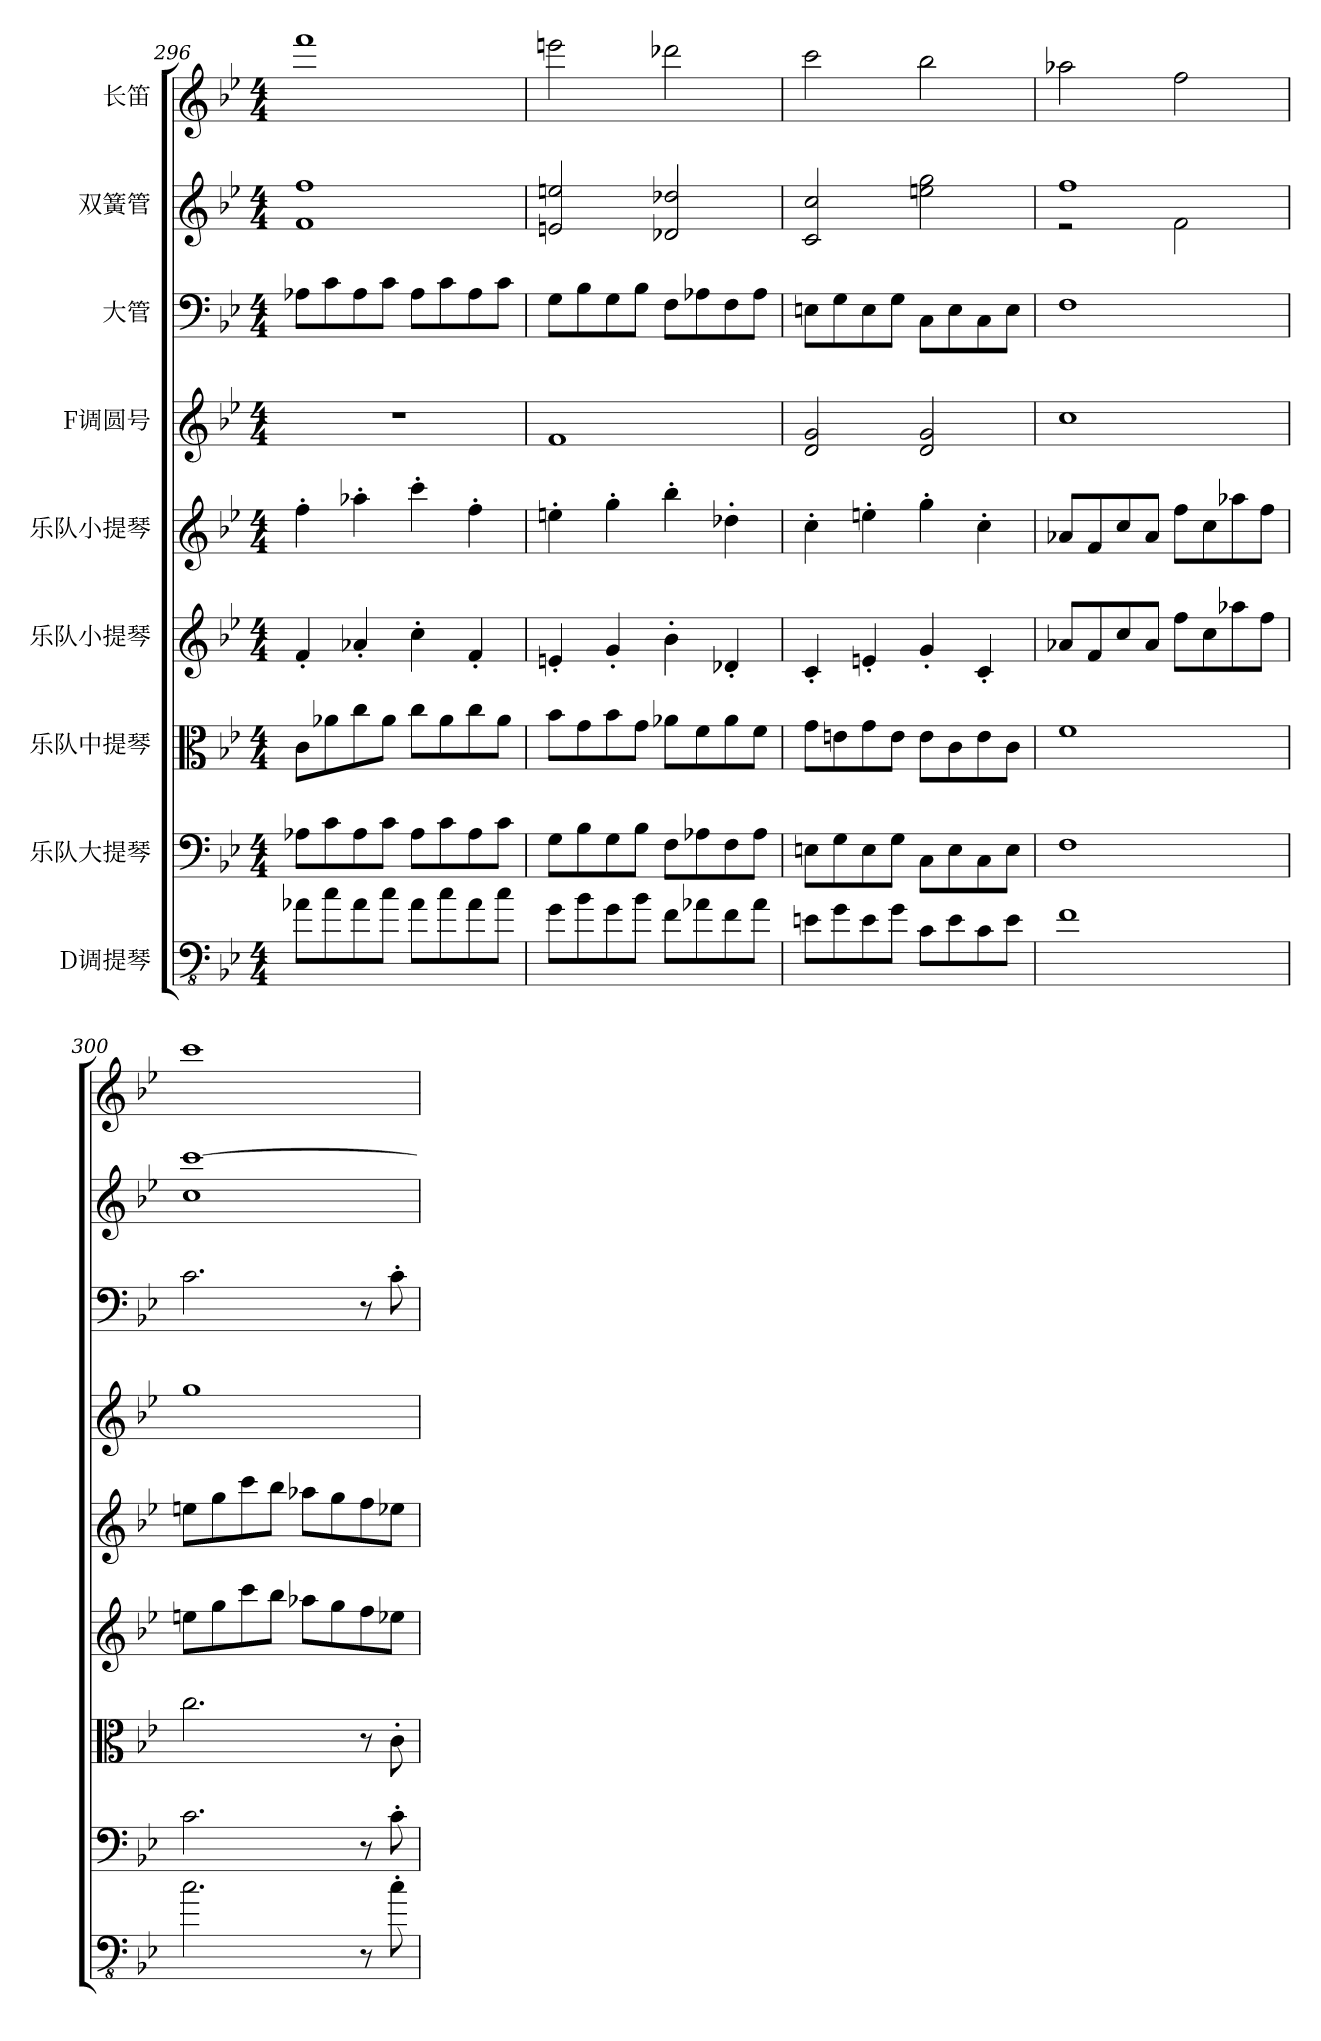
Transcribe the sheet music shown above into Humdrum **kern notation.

**kern	**kern	**kern	**kern	**kern	**kern	**kern	**kern	**kern
*part9	*part8	*part7	*part6	*part5	*part4	*part3	*part2	*part1
*staff9	*staff8	*staff7	*staff6	*staff5	*staff4	*staff3	*staff2	*staff1
*I"D调提琴	*I"乐队大提琴	*I"乐队中提琴	*I"乐队小提琴	*I"乐队小提琴	*I"F调圆号	*I"大管	*I"双簧管	*I"长笛
!!LO:PB:g=z
*clefFv4	*clefF4	*clefC3	*clefG2	*clefG2	*clefG2	*clefF4	*clefG2	*clefG2
*ITrd7c12	*	*	*	*	*ITrd4c7	*	*	*
*k[b-e-]	*k[b-e-]	*k[b-e-]	*k[b-e-]	*k[b-e-]	*k[b-e-a-]	*k[b-e-]	*k[b-e-]	*k[b-e-]
*M4/4	*M4/4	*M4/4	*M4/4	*M4/4	*M4/4	*M4/4	*M4/4	*M4/4
=296	=296	=296	=296	=296	=296	=296	=296	=296
8AA-X\L	8A-X\L	8c\L	4f'/	4ff'\	1r	8A-X\L	1f 1ff	1fff
8C\	8c\	8a-X\	.	.	.	8c\	.	.
8AA-\	8A-\	8cc\	4a-X'/	4aa-X'\	.	8A-\	.	.
8C\J	8c\J	8a-\J	.	.	.	8c\J	.	.
8AA-\L	8A-\L	8cc\L	4cc'\	4ccc'\	.	8A-\L	.	.
8C\	8c\	8a-\	.	.	.	8c\	.	.
8AA-\	8A-\	8cc\	4f'/	4ff'\	.	8A-\	.	.
8C\J	8c\J	8a-\J	.	.	.	8c\J	.	.
=297	=297	=297	=297	=297	=297	=297	=297	=297
8GG\L	8G\L	8b-\L	4en'/	4een'\	1B-	8G\L	2en/ 2een/	2eeen\
8BB-\	8B-\	8g\	.	.	.	8B-\	.	.
8GG\	8G\	8b-\	4g'/	4gg'\	.	8G\	.	.
8BB-\J	8B-\J	8g\J	.	.	.	8B-\J	.	.
8FF\L	8F\L	8a-X\L	4b-'\	4bb-'\	.	8F\L	2d-X/ 2dd-X/	2ddd-X\
8AA-X\	8A-X\	8f\	.	.	.	8A-X\	.	.
8FF\	8F\	8a-\	4d-X'/	4dd-X'\	.	8F\	.	.
8AA-\J	8A-\J	8f\J	.	.	.	8A-\J	.	.
=298	=298	=298	=298	=298	=298	=298	=298	=298
8EEn\L	8En\L	8g\L	4c'/	4cc'\	2G/ 2c/	8En\L	2c/ 2cc/	2ccc\
8GG\	8G\	8en\	.	.	.	8G\	.	.
8EE\	8E\	8g\	4en'/	4een'\	.	8E\	.	.
8GG\J	8G\J	8e\J	.	.	.	8G\J	.	.
8CC\L	8C\L	8e\L	4g'/	4gg'\	2G/ 2c/	8C\L	2een\ 2gg\	2bb-\
8EE\	8E\	8c\	.	.	.	8E\	.	.
8CC\	8C\	8e\	4c'/	4cc'\	.	8C\	.	.
8EE\J	8E\J	8c\J	.	.	.	8E\J	.	.
=299	=299	=299	=299	=299	=299	=299	=299	=299
*	*	*	*	*	*	*	*^	*
1FF	1F	1f	8a-X/L	8a-X/L	1f	1F	1ff	2r	2aa-X\
.	.	.	8f/	8f/	.	.	.	.	.
.	.	.	8cc/	8cc/	.	.	.	.	.
.	.	.	8a-/J	8a-/J	.	.	.	.	.
.	.	.	8ff\L	8ff\L	.	.	.	2f\	2ff\
.	.	.	8cc\	8cc\	.	.	.	.	.
.	.	.	8aa-X\	8aa-X\	.	.	.	.	.
.	.	.	8ff\J	8ff\J	.	.	.	.	.
!!LO:PB:g=z
=300	=300	=300	=300	=300	=300	=300	=300	=300	=300
2.C\	2.c\	2.cc\	8een\L	8een\L	1cc	2.c\	[1ccc	1cc	1ccc
.	.	.	8gg\	8gg\	.	.	.	.	.
.	.	.	8ccc\	8ccc\	.	.	.	.	.
.	.	.	8bb-\J	8bb-\J	.	.	.	.	.
.	.	.	8aa-X\L	8aa-X\L	.	.	.	.	.
.	.	.	8gg\	8gg\	.	.	.	.	.
8r	8r	8r	8ff\	8ff\	.	8r	.	.	.
8C'\	8c'\	8c'\	8ee-X\J	8ee-X\J	.	8c'\	.	.	.
*	*	*	*	*	*	*	*v	*v	*
=	=	=	=	=	=	=	=	=
*-	*-	*-	*-	*-	*-	*-	*-	*-
